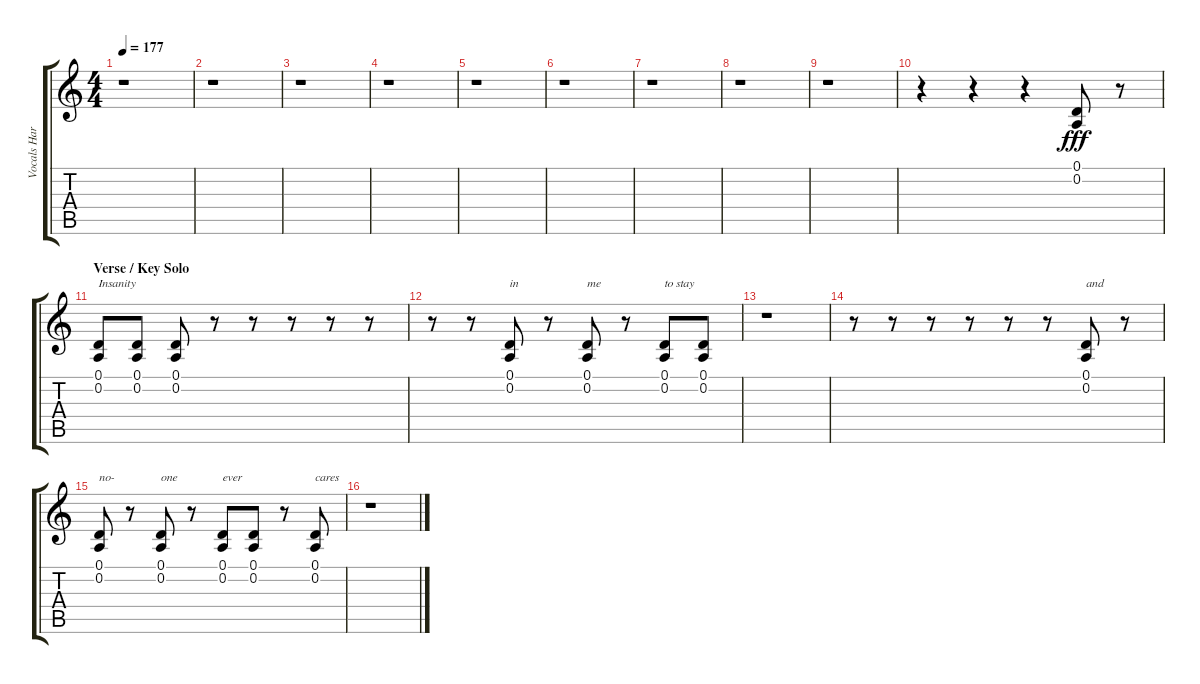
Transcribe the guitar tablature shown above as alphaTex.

\track ("Vocals Harsh" "Vocals Har") {instrument timpani}
\staff {score tabs}
\tuning (D4 A3 F3 C3 G2 D2) {hide}
\ts (4 4)
\tempo 177
\clef g2
\ks c
r.1{dy fff} |
r.1 |
r.1 |
r.1 |
r.1 |
r.1 |
r.1 |
r.1 |
r.1 |
r.4 r.4 r.4 (0.1 0.2).8 r.8 |
\section ("" "Verse / Key Solo")
(0.1 0.2).8{txt "Insanity"} (0.1 0.2).8 (0.1 0.2).8 r.8 r.8 r.8 r.8 r.8 |
r.8 r.8 (0.1 0.2).8{txt "in"} r.8 (0.1 0.2).8{txt "me"} r.8 (0.1 0.2).8{txt "to stay"} (0.1 0.2).8 |
r.1 |
r.8 r.8 r.8 r.8 r.8 r.8 (0.1 0.2).8{txt "and"} r.8 |
(0.1 0.2).8{txt "no-"} r.8 (0.1 0.2).8{txt "one"} r.8 (0.1 0.2).8{txt "ever"} (0.1 0.2).8 r.8 (0.1 0.2).8{txt "cares"} |
r.1
